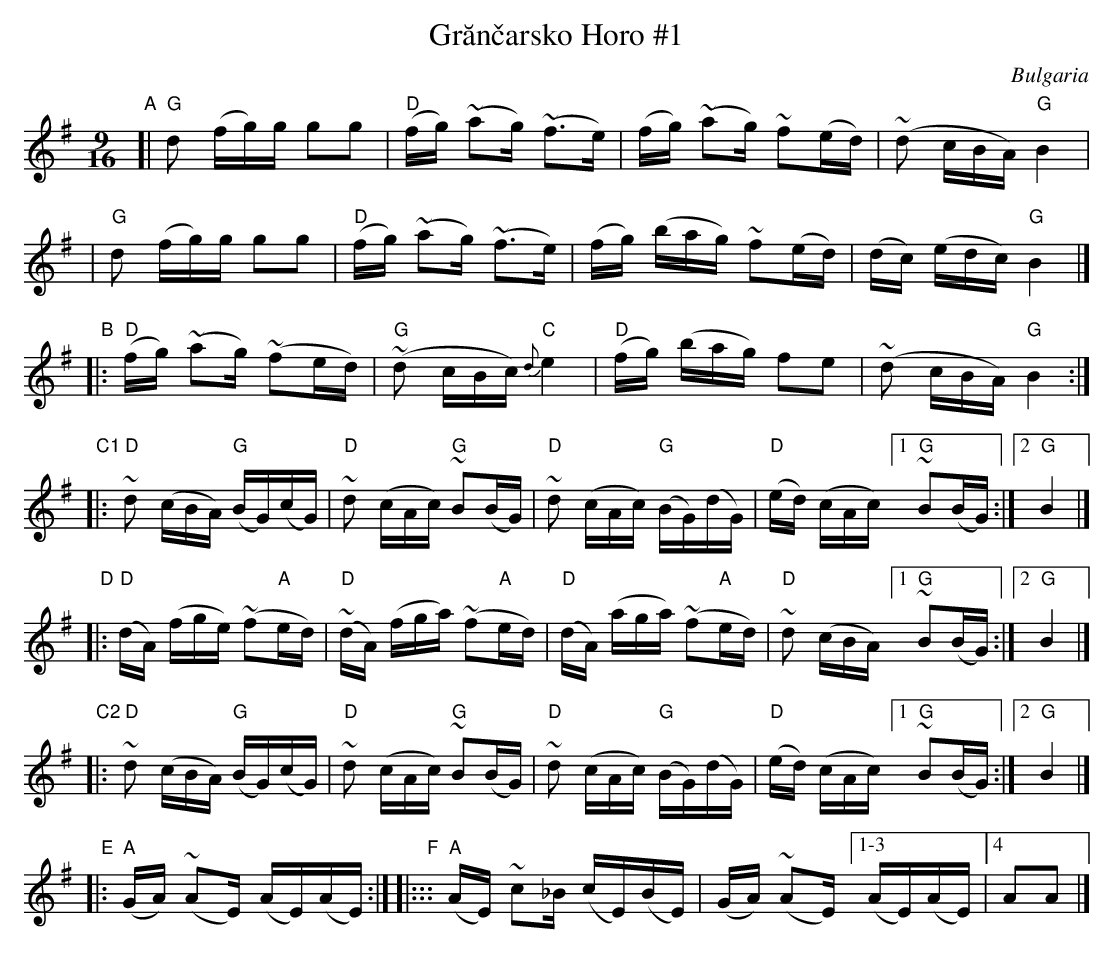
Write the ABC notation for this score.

X:1
T: Gr\uan\vcarsko Horo #1
O: Bulgaria
M: 9/16
L: 1/16
K: G
"A"
[|"G"d2 (fg)g g2g2 | "D"(fg) (~a2g) (~f3e) | (fg) (~a2g) ~f2(ed) | (~d2 cBA) "G"B4 |
| "G"d2 (fg)g g2g2 | "D"(fg) (~a2g) (~f3e) | (fg) (bag) ~f2(ed) | (dc) (edc) "G"B4 |]
"B"
|:"D"(fg) (~a2g) (~f2ed) | "G"(~d2 cBc) "C"{d}e4 | "D"(fg) (bag) f2e2 | (~d2 cBA) "G"B4 :|
"C1"
|:"D"~d2 (cBA) "G"(BG)(cG) | "D"~d2 (cAc) "G"~B2(BG) | "D"~d2 (cAc) "G"(BG)(dG) | "D"(ed) (cAc) [1 "G"~B2(BG) :|2 "G"B4 |]
"D"
|:"D"(dA) (fge) (~f2"A"ed) | "D"(~dA) (fga) (~f2"A"ed) | "D"(dA) (aga) (~f2"A"ed) | "D"~d2 (cBA) [1 "G"~B2(BG) :|2 "G"B4 |]
"C2"
|:"D"~d2 (cBA) "G"(BG)(cG) | "D"~d2 (cAc) "G"~B2(BG) | "D"~d2 (cAc) "G"(BG)(dG) | "D"(ed) (cAc) [1 "G"~B2(BG) :|2 "G"B4 |]
"E"
|: "A"(GA) (~A2E) (AE)(AE) :|\
"F"\
|:::"A"(AE) ~c2_B (cE)(BE) | (GA) (~A2E) [1-3 (AE)(AE) |4 A2A2 |]
